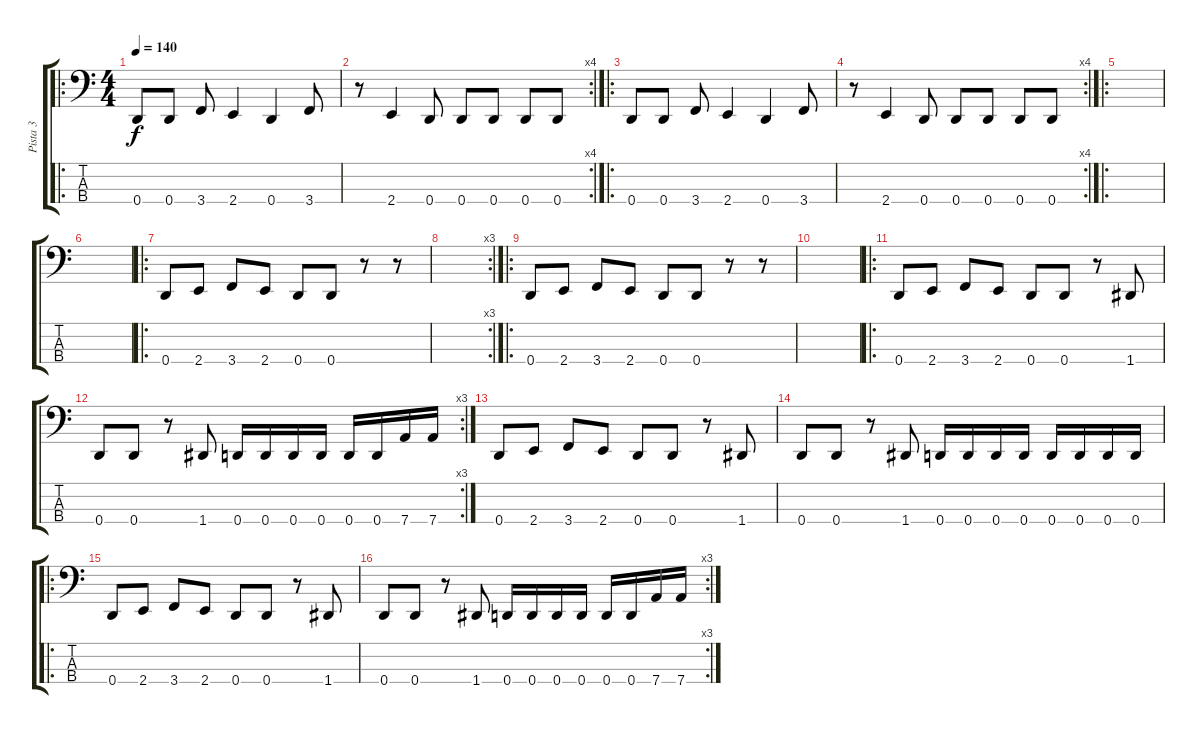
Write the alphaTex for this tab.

\track ("Pista 3" "Pista 3") {instrument electricbassfinger}
\staff {score tabs}
\tuning (F2 C2 G1 D1) {hide}
\ro
\ts (4 4)
\tempo 140
\clef f4
\ks c
0.4.8{dy f} 0.4.8 3.4.8 2.4.4 0.4.4 3.4.8 |
\rc 4
r.8 2.4.4 0.4.8 0.4.8 0.4.8 0.4.8 0.4.8 |
\ro
0.4.8 0.4.8 3.4.8 2.4.4 0.4.4 3.4.8 |
\rc 4
r.8 2.4.4 0.4.8 0.4.8 0.4.8 0.4.8 0.4.8 |
\ro
|
|
\ro
0.4.8 2.4.8 3.4.8 2.4.8 0.4.8 0.4.8 r.8 r.8 |
\rc 3
|
\ro
0.4.8 2.4.8 3.4.8 2.4.8 0.4.8 0.4.8 r.8 r.8 |
|
\ro
0.4.8 2.4.8 3.4.8 2.4.8 0.4.8 0.4.8 r.8 1.4.8 |
\rc 3
0.4.8 0.4.8 r.8 1.4.8 0.4.16 0.4.16 0.4.16 0.4.16 0.4.16 0.4.16 7.4.16 7.4.16 |
0.4.8 2.4.8 3.4.8 2.4.8 0.4.8 0.4.8 r.8 1.4.8 |
0.4.8 0.4.8 r.8 1.4.8 0.4.16 0.4.16 0.4.16 0.4.16 0.4.16 0.4.16 0.4.16 0.4.16 |
\ro
0.4.8 2.4.8 3.4.8 2.4.8 0.4.8 0.4.8 r.8 1.4.8 |
\rc 3
0.4.8 0.4.8 r.8 1.4.8 0.4.16 0.4.16 0.4.16 0.4.16 0.4.16 0.4.16 7.4.16 7.4.16
